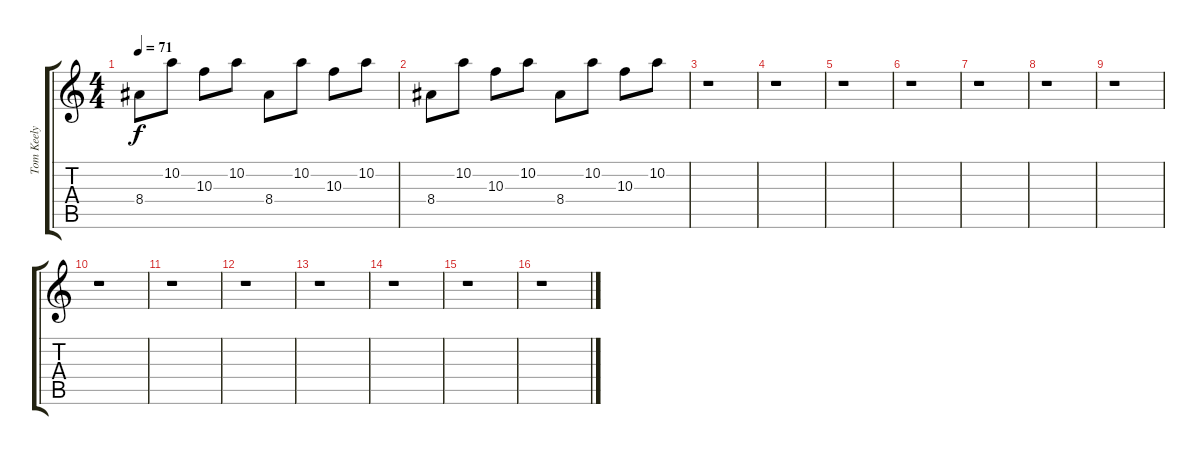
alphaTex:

\track ("Tom Keely (Clean Guitar 2)" "Tom Keely ") {instrument electricguitarjazz}
\staff {score tabs}
\tuning (E4 B3 G3 D3 A2 D2) {hide}
\ts (4 4)
\tempo 71
\clef g2
\ks c
8.4.8{dy f} 10.2.8 10.3.8 10.2.8 8.4.8 10.2.8 10.3.8 10.2.8 |
8.4.8 10.2.8 10.3.8 10.2.8 8.4.8 10.2.8 10.3.8 10.2.8 |
r.1 |
r.1 |
r.1 |
r.1 |
r.1 |
r.1 |
r.1 |
r.1 |
r.1 |
r.1 |
r.1 |
r.1 |
r.1 |
r.1
